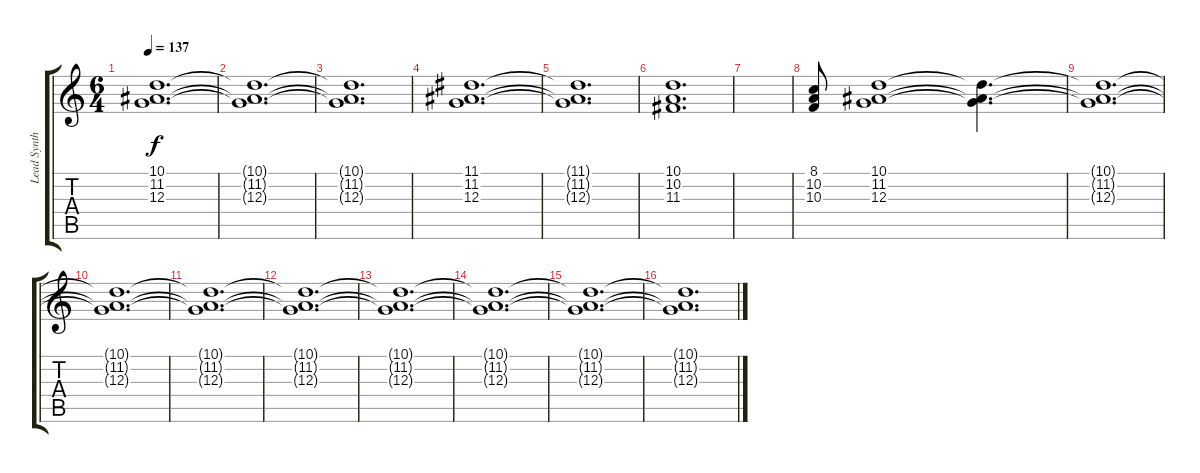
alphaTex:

\track ("Lead Synth" "Lead Synth") {instrument drawbarorgan}
\staff {score tabs}
\tuning (E4 B3 G3 D3 A2 E2) {hide}
\ts (6 4)
\tempo 137
\clef g2
\ks c
(10.1{t} 11.2{t} 12.3{t}).1{d dy f} |
(10.1{t} 11.2{t} 12.3{t}).1{d} |
(10.1{t} 11.2{t} 12.3{t}).1{d} |
(11.1 11.2 12.3).1{d} |
(11.1{t} 11.2{t} 12.3{t}).1{d} |
(10.1 10.2 11.3).1{d} |
|
(8.1 10.2 10.3).8 (10.1 11.2 12.3).1 (10.1{t} 11.2{t} 12.3{t}).4{d} |
(10.1{t} 11.2{t} 12.3{t}).1{d} |
(10.1{t} 11.2{t} 12.3{t}).1{d} |
(10.1{t} 11.2{t} 12.3{t}).1{d} |
(10.1{t} 11.2{t} 12.3{t}).1{d} |
(10.1{t} 11.2{t} 12.3{t}).1{d} |
(10.1{t} 11.2{t} 12.3{t}).1{d} |
(10.1{t} 11.2{t} 12.3{t}).1{d} |
(10.1{t} 11.2{t} 12.3{t}).1{d}
